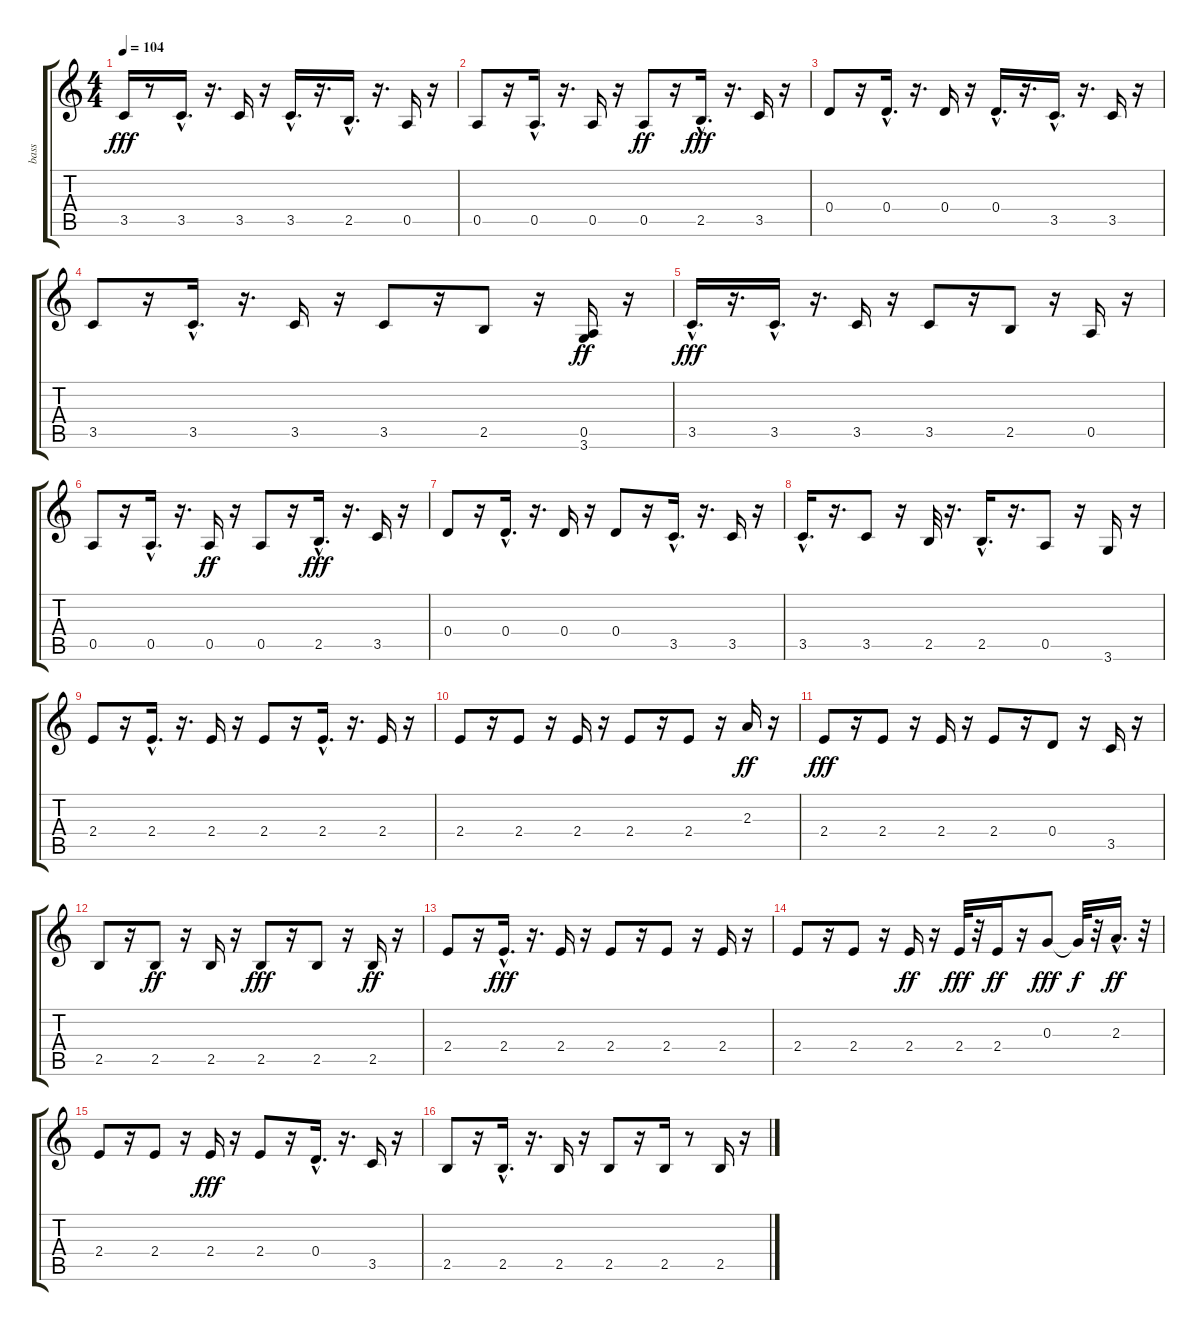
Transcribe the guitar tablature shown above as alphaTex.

\track ("bass" "bass") {instrument electricbassfinger}
\staff {score tabs}
\tuning (E4 B3 G3 D3 A2 E2) {hide}
\ts (4 4)
\tempo 104
\clef g2
\ks c
3.5.16{dy fff instrument electricbassfinger} r.8 3.5{hac}.16{d} r.16{d} 3.5.16 r.16 3.5{hac}.16{d} r.16{d} 2.5{hac}.16{d} r.16{d} 0.5.16 r.16 |
0.5.8 r.16 0.5{hac}.16{d} r.16{d} 0.5.16 r.16 0.5.8{dy ff} r.16 2.5{hac}.16{d dy fff} r.16{d} 3.5.16 r.16 |
0.4.8 r.16 0.4{hac}.16{d} r.16{d} 0.4.16 r.16 0.4{hac}.16{d} r.16{d} 3.5{hac}.16{d} r.16{d} 3.5.16 r.16 |
3.5.8 r.16 3.5{hac}.16{d} r.16{d} 3.5.16 r.16 3.5.8 r.16 2.5.8 r.16 (0.5 3.6).16{dy ff} r.16 |
3.5{hac}.16{d dy fff} r.16{d} 3.5{hac}.16{d} r.16{d} 3.5.16 r.16 3.5.8 r.16 2.5.8 r.16 0.5.16 r.16 |
0.5.8 r.16 0.5{hac}.16{d} r.16{d} 0.5.16{dy ff} r.16 0.5.8 r.16 2.5{hac}.16{d dy fff} r.16{d} 3.5.16 r.16 |
0.4.8 r.16 0.4{hac}.16{d} r.16{d} 0.4.16 r.16 0.4.8 r.16 3.5{hac}.16{d} r.16{d} 3.5.16 r.16 |
3.5{hac}.16{d} r.16{d} 3.5.8 r.16 2.5.32 r.16{d} 2.5{hac}.16{d} r.16{d} 0.5.8 r.16 3.6.16 r.16 |
2.4.8 r.16 2.4{hac}.16{d} r.16{d} 2.4.16 r.16 2.4.8 r.16 2.4{hac}.16{d} r.16{d} 2.4.16 r.16 |
2.4.8 r.16 2.4.8 r.16 2.4.16 r.16 2.4.8 r.16 2.4.8 r.16 2.3.16{dy ff} r.16 |
2.4.8{dy fff} r.16 2.4.8 r.16 2.4.16 r.16 2.4.8 r.16 0.4.8 r.16 3.5.16 r.16 |
2.5.8 r.16 2.5.8{dy ff} r.16 2.5.16 r.16 2.5.8{dy fff} r.16 2.5.8 r.16 2.5.16{dy ff} r.16 |
2.4.8 r.16 2.4{hac}.16{d dy fff} r.16{d} 2.4.16 r.16 2.4.8 r.16 2.4.8 r.16 2.4.16 r.16 |
2.4.8 r.16 2.4.8 r.16 2.4.16{dy ff} r.16 2.4.32{dy fff} r.32 2.4.16{dy ff} r.16 0.3.8{dy fff} 0.3{t}.32{dy f} r.32 2.3{hac}.16{d dy ff} r.32 |
2.4.8 r.16 2.4.8 r.16 2.4.16{dy fff} r.16 2.4.8 r.16 0.4{hac}.16{d} r.16{d} 3.5.16 r.16 |
2.5.8 r.16 2.5{hac}.16{d} r.16{d} 2.5.16 r.16 2.5.8 r.16 2.5.16 r.8 2.5.16 r.16
